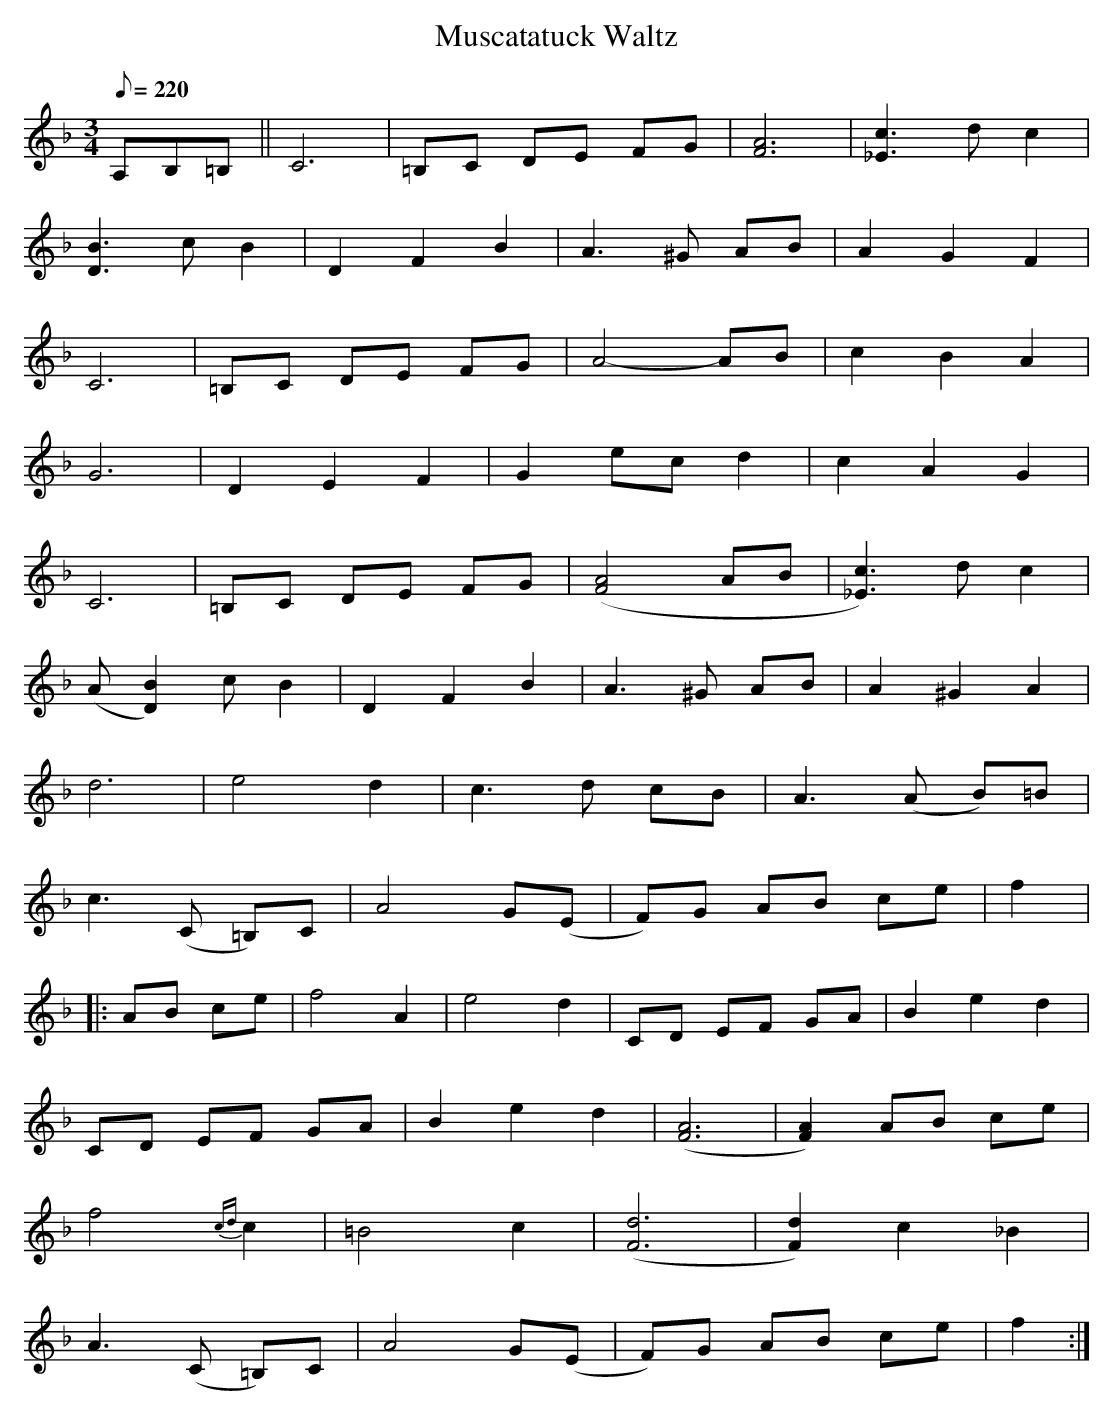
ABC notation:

X:1
T:Muscatatuck Waltz
M:3/4
L:1/8
Q:220
K:F
A,B,=B,||C6|=B,C DE FG|[F6A6]|[_E3c3] dc2|
[D3B3]c B2|D2 F2 B2|A3^G AB|A2 G2 F2|
C6|=B,C DE FG|A4- AB|c2 B2 A2|
G6|D2 E2 F2|G2 ec d2|c2 A2 G2|
C6|=B,C DE FG|([F4A4] AB|[_E3c3])d c2|
(A[D2B2])c B2|D2 F2 B2|A3^G AB|A2^G2 A2|
d6|e4 d2|c3d cB|A3(A B)=B|
c3(C =B,)C|A4 G(E|F)G AB ce|f2|:
AB ce|f4 A2|e4 d2|CD EF GA|B2 e2 d2|
CD EF GA|B2 e2 d2|([F6A6]|[F2A2]) AB ce|
f4 {cd}c2|=B4 c2|([F6d6]|[F2d2])c2 _B2|
A3(C =B,)C|A4 G(E|F)G AB ce|f2:|
